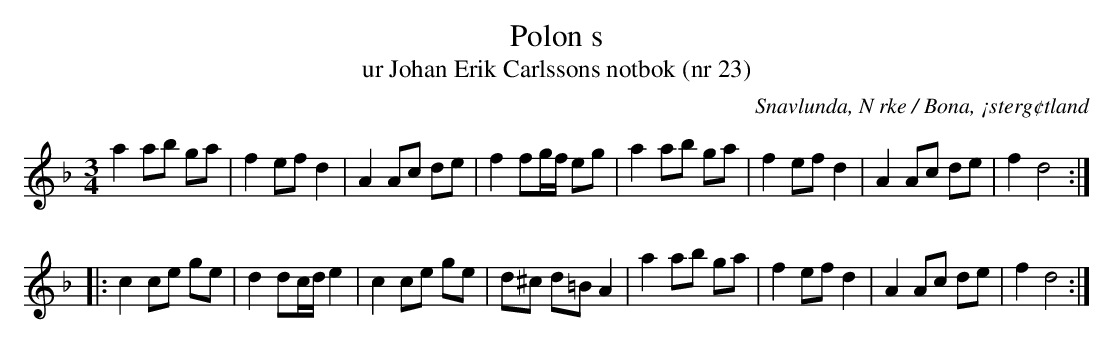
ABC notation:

X:1
T:Polon s
T:ur Johan Erik Carlssons notbok (nr 23)
O:Snavlunda, N rke / Bona, ¡sterg¢tland
M:3/4
L:1/8
K:Dm
a2 ab ga | f2 ef d2 | A2 Ac de | f2 fg/f/ eg | a2 ab ga | f2 ef d2 | A2 Ac de | f2 d4 ::
c2 ce ge | d2 dc/d/ e2 | c2 ce ge | d^c d=B A2 | a2 ab ga | f2 ef d2 | A2 Ac de | f2 d4 :|
